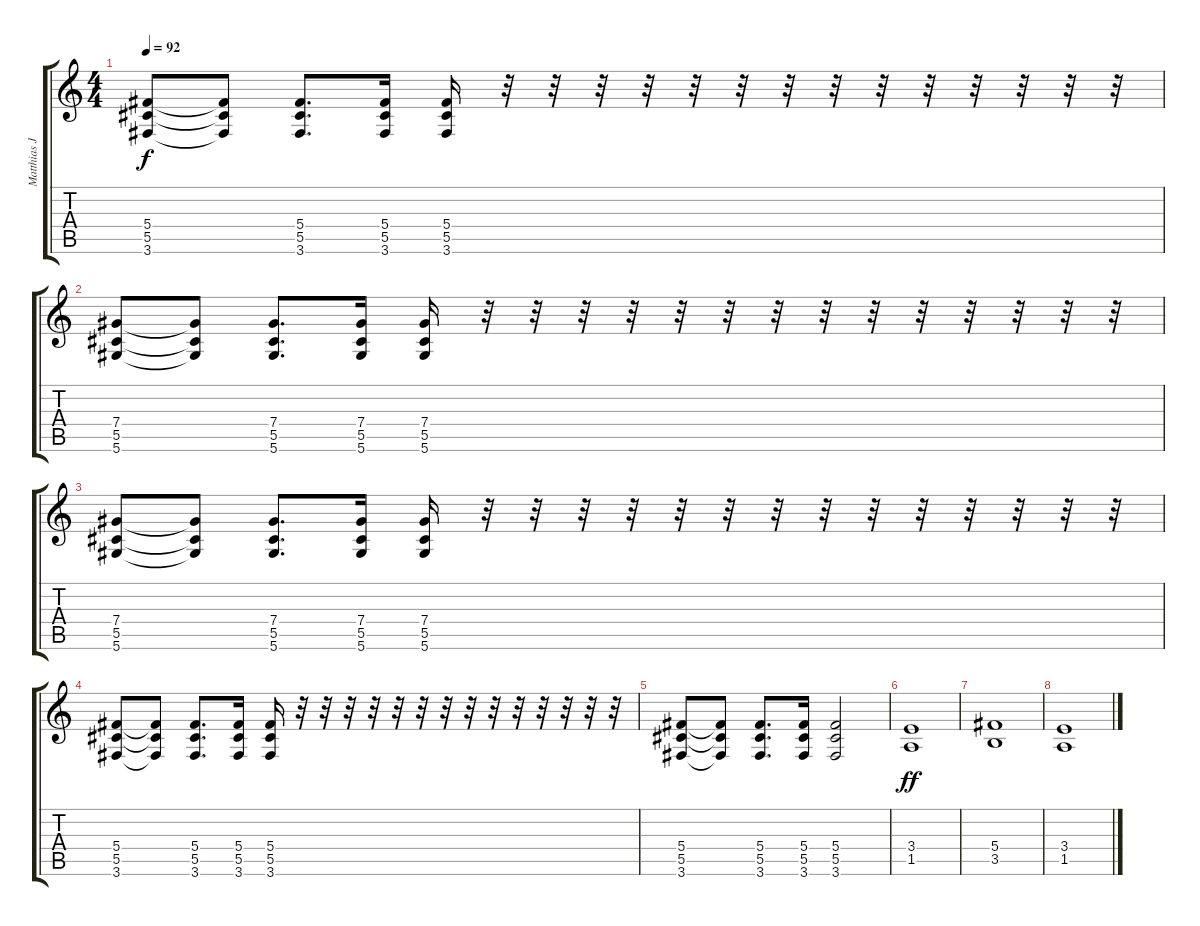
\track ("Matthias Jabs" "Matthias J") {instrument electricguitarjazz}
\staff {score tabs}
\tuning (Eb4 Bb3 Gb3 Db3 Ab2 Eb2) {hide}
\ts (4 4)
\tempo 92
\clef g2
\ks c
(5.4 5.5 3.6).8{dy f} (5.4{t} 5.5{t} 3.6{t}).8 (5.4 5.5 3.6).8{d} (5.4 5.5 3.6).16 (5.4 5.5 3.6).16 r.32 r.32 r.32 r.32 r.32 r.32 r.32 r.32 r.32 r.32 r.32 r.32 r.32 r.32 |
(7.4 5.5 5.6).8 (7.4{t} 5.5{t} 5.6{t}).8 (7.4 5.5 5.6).8{d} (7.4 5.5 5.6).16 (7.4 5.5 5.6).16 r.32 r.32 r.32 r.32 r.32 r.32 r.32 r.32 r.32 r.32 r.32 r.32 r.32 r.32 |
(7.4 5.5 5.6).8 (7.4{t} 5.5{t} 5.6{t}).8 (7.4 5.5 5.6).8{d} (7.4 5.5 5.6).16 (7.4 5.5 5.6).16 r.32 r.32 r.32 r.32 r.32 r.32 r.32 r.32 r.32 r.32 r.32 r.32 r.32 r.32 |
(5.4 5.5 3.6).8 (5.4{t} 5.5{t} 3.6{t}).8 (5.4 5.5 3.6).8{d} (5.4 5.5 3.6).16 (5.4 5.5 3.6).16 r.32 r.32 r.32 r.32 r.32 r.32 r.32 r.32 r.32 r.32 r.32 r.32 r.32 r.32 |
(5.4 5.5 3.6).8 (5.4{t} 5.5{t} 3.6{t}).8 (5.4 5.5 3.6).8{d} (5.4 5.5 3.6).16 (5.4 5.5 3.6).2 |
(3.4 1.5).1{dy ff} |
(5.4 3.5).1 |
(3.4 1.5).1
